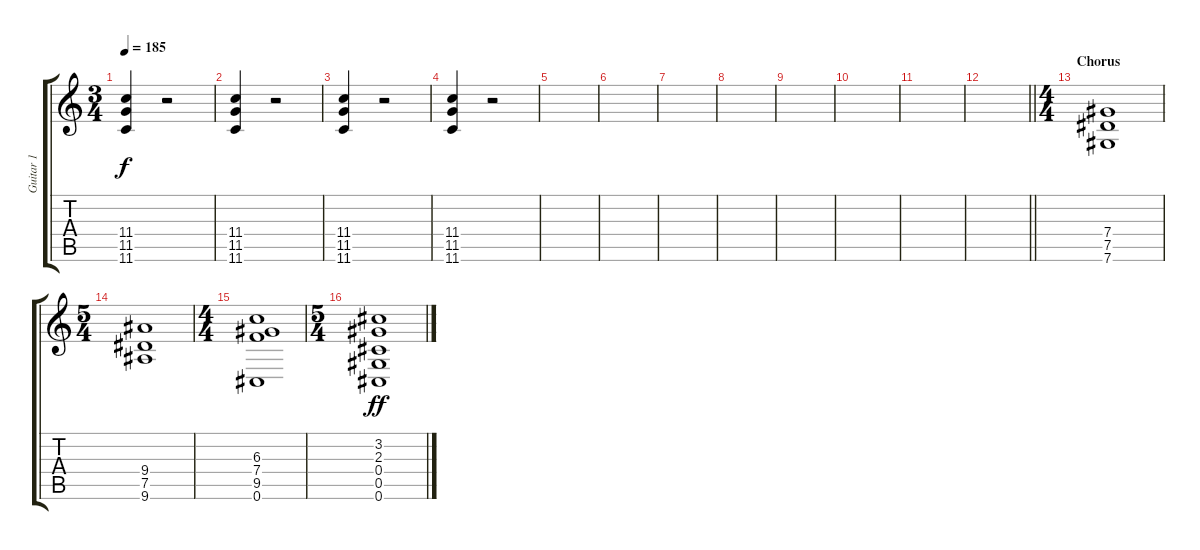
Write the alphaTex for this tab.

\track ("Guitar 1" "Guitar 1") {instrument distortionguitar}
\staff {score tabs}
\tuning (Eb4 Bb3 Gb3 Db3 Ab2 Db2) {hide}
\ts (3 4)
\tempo 185
\clef g2
\ks c
(11.4 11.5 11.6).4{dy f} r.2 |
(11.4 11.5 11.6).4 r.2 |
(11.4 11.5 11.6).4 r.2 |
(11.4 11.5 11.6).4 r.2 |
|
|
|
|
|
|
|
\barLineRight lightlight
|
\ts (4 4)
\section ("" "Chorus")
(7.4 7.5 7.6).1 |
\ts (5 4)
(9.4 7.5 9.6).1 |
\ts (4 4)
(6.3 7.4 9.5 0.6).1 |
\ts (5 4)
(3.2 2.3 0.4 0.5 0.6).1{dy ff}
